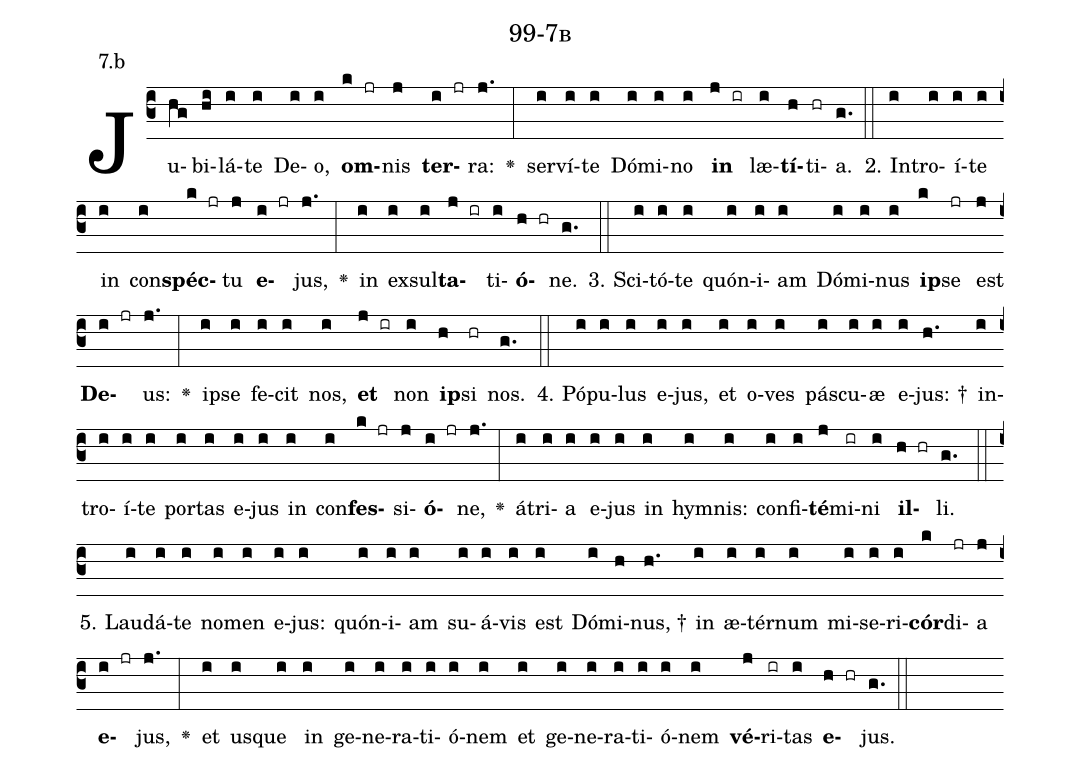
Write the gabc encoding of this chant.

name: 99-7b;
annotation: 7.b;
%%
(c3)Ju(hg)bi(hi)lá(i)te(i) De(i)o,(i) <b>om</b>(k jr)nis(j) <b>ter</b>(i jr)ra:(j.) <v>\greheightstar</v>(:) ser(i)ví(i)te(i) Dó(i)mi(i)no(i) <b>in</b>(j ir) læ(i)<b>tí</b>(h)ti(hr)a.(g.) (::)
2. In(i)tro(i)í(i)te(i) in(i) con(i)<b>spéc</b>(k jr)tu(j) <b>e</b>(i jr)jus,(j.) <v>\greheightstar</v>(:) in(i) ex(i)sul(i)<b>ta</b>(j ir)ti(i)<b>ó</b>(h hr)ne.(g.) (::)
3. Sci(i)tó(i)te(i) quón(i)i(i)am(i) Dó(i)mi(i)nus(i) <b>ip</b>(k)se(jr) est(j) <b>De</b>(i jr)us:(j.) <v>\greheightstar</v>(:) ip(i)se(i) fe(i)cit(i) nos,(i) <b>et</b>(j ir) non(i) <b>ip</b>(h)si(hr) nos.(g.) (::)
4. Pó(i)pu(i)lus(i) e(i)jus,(i) et(i) o(i)ves(i) pás(i)cu(i)æ(i) e(i)jus: †(h.) in(i)tro(i)í(i)te(i) por(i)tas(i) e(i)jus(i) in(i) con(i)<b>fes</b>(k jr)si(j)<b>ó</b>(i jr)ne,(j.) <v>\greheightstar</v>(:) á(i)tri(i)a(i) e(i)jus(i) in(i) hym(i)nis:(i) con(i)fi(i)<b>té</b>(j)mi(ir)ni(i) <b>il</b>(h hr)li.(g.) (::)
5. Lau(i)dá(i)te(i) no(i)men(i) e(i)jus:(i) quón(i)i(i)am(i) su(i)á(i)vis(i) est(i) Dó(i)mi(h)nus, †(h.) in(i) æ(i)tér(i)num(i) mi(i)se(i)ri(i)<b>cór</b>(k)di(jr)a(j) <b>e</b>(i jr)jus,(j.) <v>\greheightstar</v>(:) et(i) us(i)que(i) in(i) ge(i)ne(i)ra(i)ti(i)ó(i)nem(i) et(i) ge(i)ne(i)ra(i)ti(i)ó(i)nem(i) <b>vé</b>(j)ri(ir)tas(i) <b>e</b>(h hr)jus.(g.) (::)
